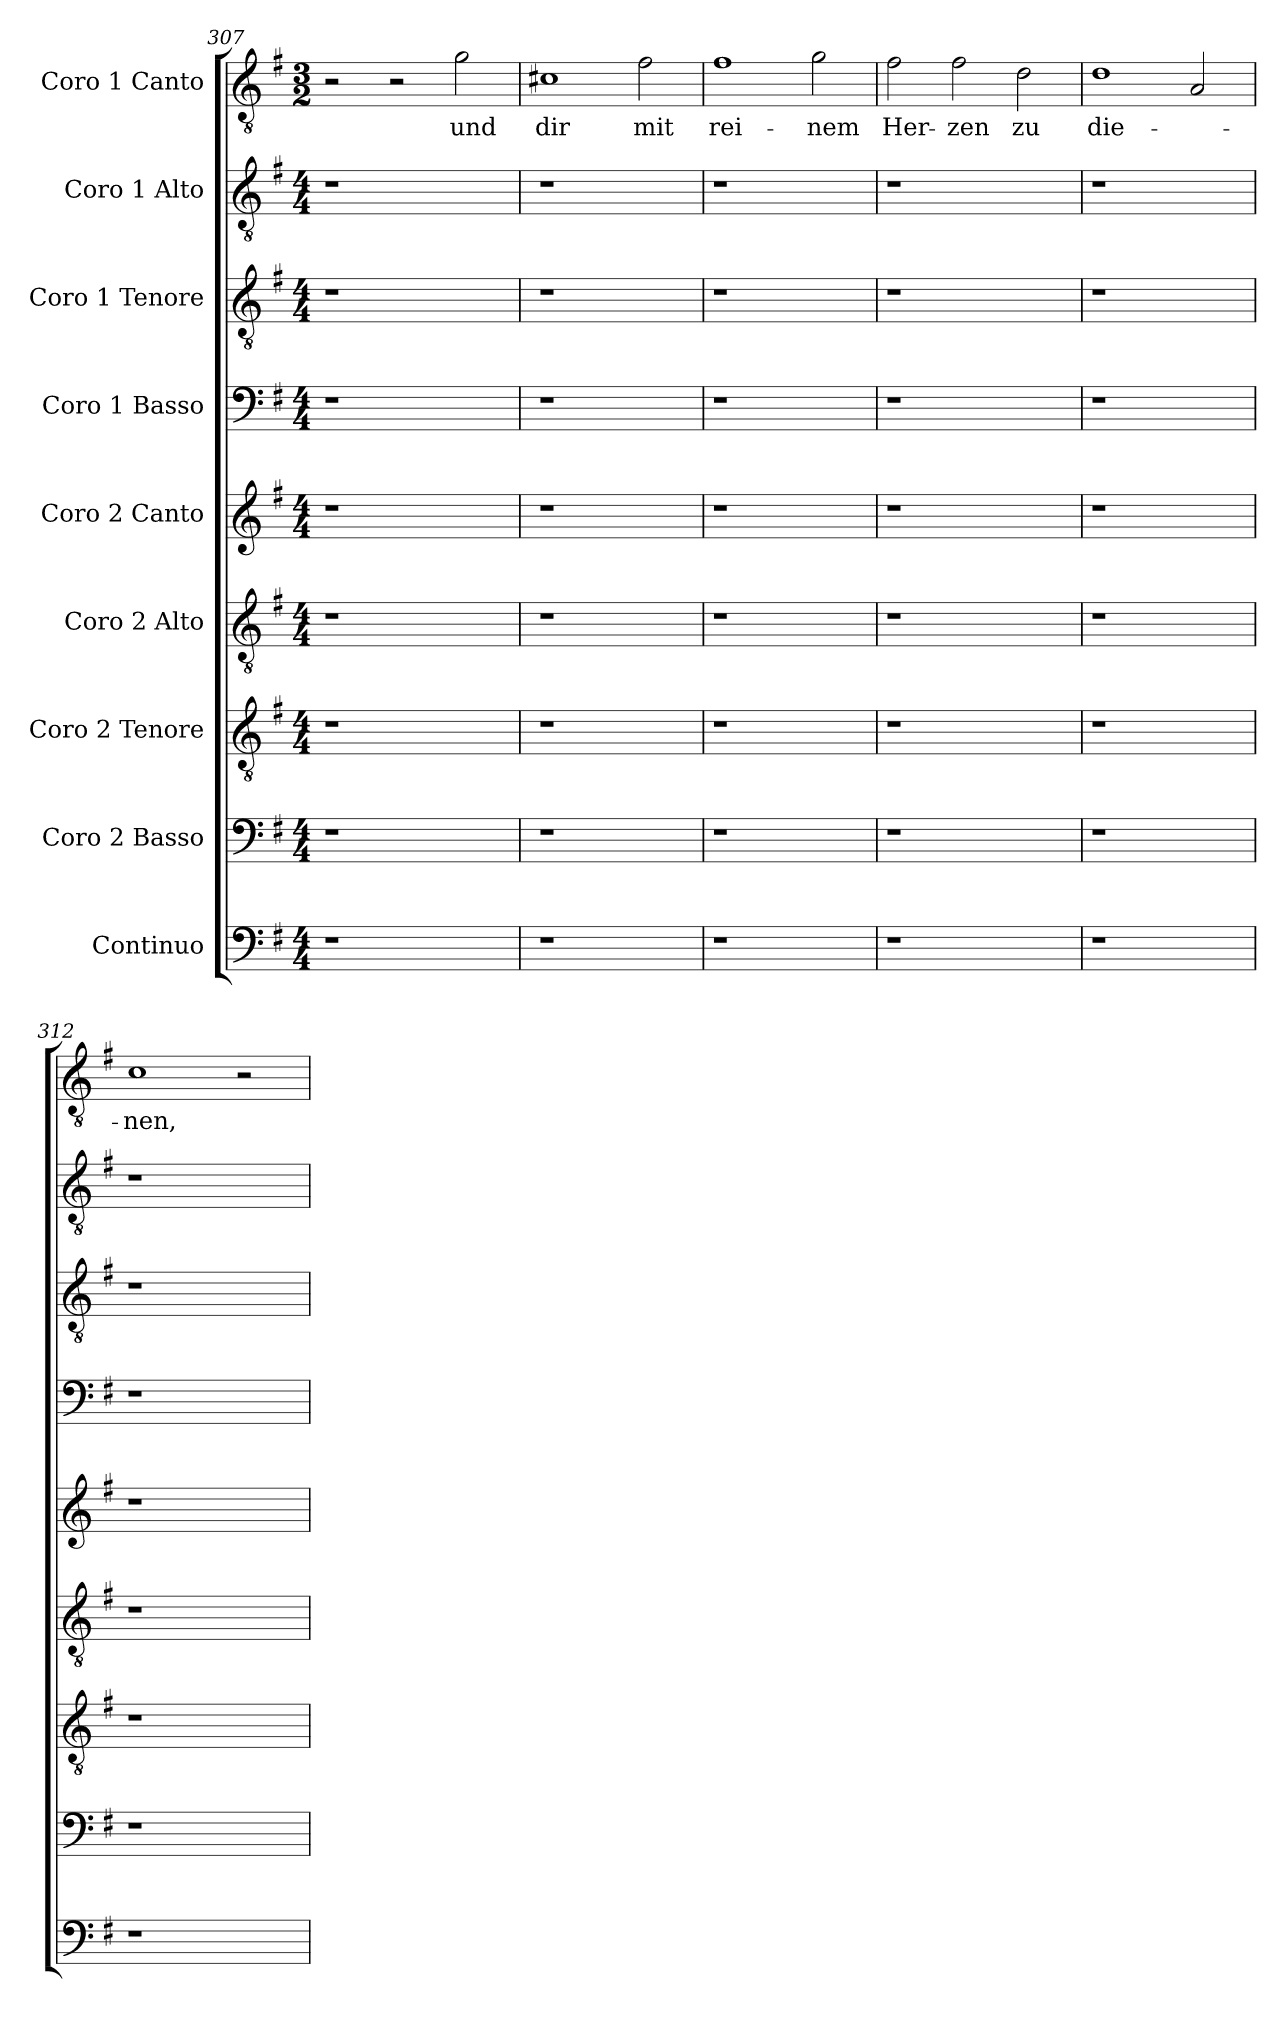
**kern	**kern	**kern	**kern	**kern	**kern	**kern	**kern	**kern	**text
*part9	*part8	*part7	*part6	*part5	*part4	*part3	*part2	*part1	*part1
*staff9	*staff8	*staff7	*staff6	*staff5	*staff4	*staff3	*staff2	*staff1	*staff1
*I"Continuo	*I"Coro 2  Basso	*I"Coro 2  Tenore	*I"Coro 2  Alto	*I"Coro 2  Canto	*I"Coro 1  Basso	*I"Coro 1  Tenore	*I"Coro 1  Alto	*I"Coro 1  Canto	*
*clefF4	*clefF4	*clefGv2	*clefGv2	*clefG2	*clefF4	*clefGv2	*clefGv2	*clefGv2	*
*k[f#]	*k[f#]	*k[f#]	*k[f#]	*k[f#]	*k[f#]	*k[f#]	*k[f#]	*k[f#]	*
*G:	*G:	*G:	*G:	*G:	*G:	*G:	*G:	*G:	*
*M4/4	*M4/4	*M4/4	*M4/4	*M4/4	*M4/4	*M4/4	*M4/4	*M3/2	*
=307	=307	=307	=307	=307	=307	=307	=307	=307	=307
1r	1r	1r	1r	1r	1r	1r	1r	2r	.
.	.	.	.	.	.	.	.	2r	.
!	!	!	!	!	!	!	!	!	!LO:LY:b:cj
2ryy	2ryy	2ryy	2ryy	2ryy	2ryy	2ryy	2ryy	2g\	und
=308	=308	=308	=308	=308	=308	=308	=308	=308	=308
!	!	!	!	!	!	!	!	!	!LO:LY:b:cj
1r	1r	1r	1r	1r	1r	1r	1r	1c#X	dir
!	!	!	!	!	!	!	!	!	!LO:LY:b:cj
2ryy	2ryy	2ryy	2ryy	2ryy	2ryy	2ryy	2ryy	2f#\	mit
!!LO:LB:g=z
=309	=309	=309	=309	=309	=309	=309	=309	=309	=309
!	!	!	!	!	!	!	!	!	!LO:LY:b:cj
1r	1r	1r	1r	1r	1r	1r	1r	1f#	rei-
!	!	!	!	!	!	!	!	!	!LO:LY:b:cj
2ryy	2ryy	2ryy	2ryy	2ryy	2ryy	2ryy	2ryy	2g\	-nem
=310	=310	=310	=310	=310	=310	=310	=310	=310	=310
!	!	!	!	!	!	!	!	!	!LO:LY:b:cj
1r	1r	1r	1r	1r	1r	1r	1r	2f#\	Her-
!	!	!	!	!	!	!	!	!	!LO:LY:b:cj
.	.	.	.	.	.	.	.	2f#\	-zen
!	!	!	!	!	!	!	!	!	!LO:LY:b:cj
2ryy	2ryy	2ryy	2ryy	2ryy	2ryy	2ryy	2ryy	2d\	zu
=311	=311	=311	=311	=311	=311	=311	=311	=311	=311
!	!	!	!	!	!	!	!	!	!LO:LY:b:cj
1r	1r	1r	1r	1r	1r	1r	1r	1d	die-
2ryy	2ryy	2ryy	2ryy	2ryy	2ryy	2ryy	2ryy	2A/	.
=312	=312	=312	=312	=312	=312	=312	=312	=312	=312
!	!	!	!	!	!	!	!	!	!LO:LY:b:cj
1r	1r	1r	1r	1r	1r	1r	1r	1c	-nen,
2ryy	2ryy	2ryy	2ryy	2ryy	2ryy	2ryy	2ryy	2r	.
=	=	=	=	=	=	=	=	=	=
*-	*-	*-	*-	*-	*-	*-	*-	*-	*-
